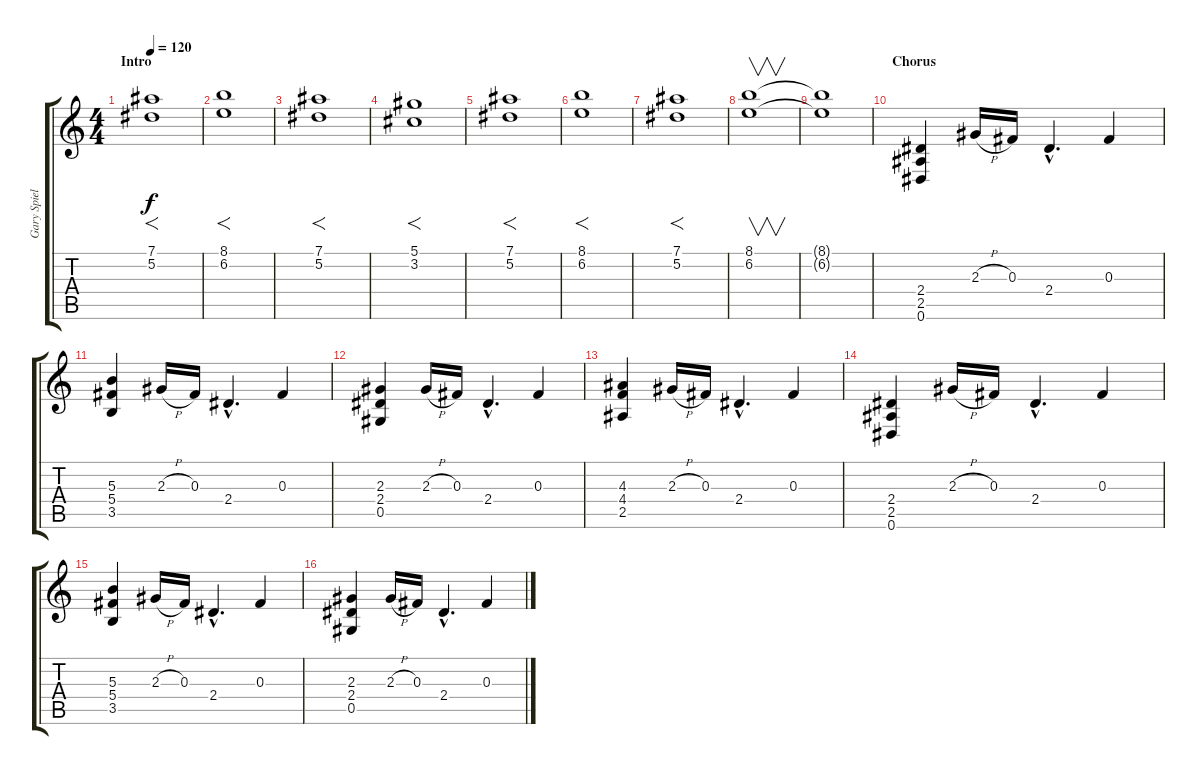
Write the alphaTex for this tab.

\track ("Gary Spielman" "Gary Spiel") {instrument distortionguitar}
\staff {score tabs}
\tuning (Eb4 Bb3 Gb3 Db3 Ab2 Eb2) {hide}
\ts (4 4)
\section ("" "Intro")
\tempo 120
\clef g2
\ks c
(7.1 5.2).1{f dy f instrument distortionguitar} |
(8.1 6.2).1{f} |
(7.1 5.2).1{f} |
(5.1 3.2).1{f} |
(7.1 5.2).1{f} |
(8.1 6.2).1{f} |
(7.1 5.2).1{f} |
(8.1 6.2).1{v} |
(8.1{t} 6.2{t}).1 |
\section ("" "Chorus")
(2.4 2.5 0.6).4 2.3{h}.16 0.3.16 2.4{hac}.4{d} 0.3.4 |
(5.3 5.4 3.5).4 2.3{h}.16 0.3.16 2.4{hac}.4{d} 0.3.4 |
(2.3 2.4 0.5).4 2.3{h}.16 0.3.16 2.4{hac}.4{d} 0.3.4 |
(4.3 4.4 2.5).4 2.3{h}.16 0.3.16 2.4{hac}.4{d} 0.3.4 |
(2.4 2.5 0.6).4 2.3{h}.16 0.3.16 2.4{hac}.4{d} 0.3.4 |
(5.3 5.4 3.5).4 2.3{h}.16 0.3.16 2.4{hac}.4{d} 0.3.4 |
(2.3 2.4 0.5).4 2.3{h}.16 0.3.16 2.4{hac}.4{d} 0.3.4
